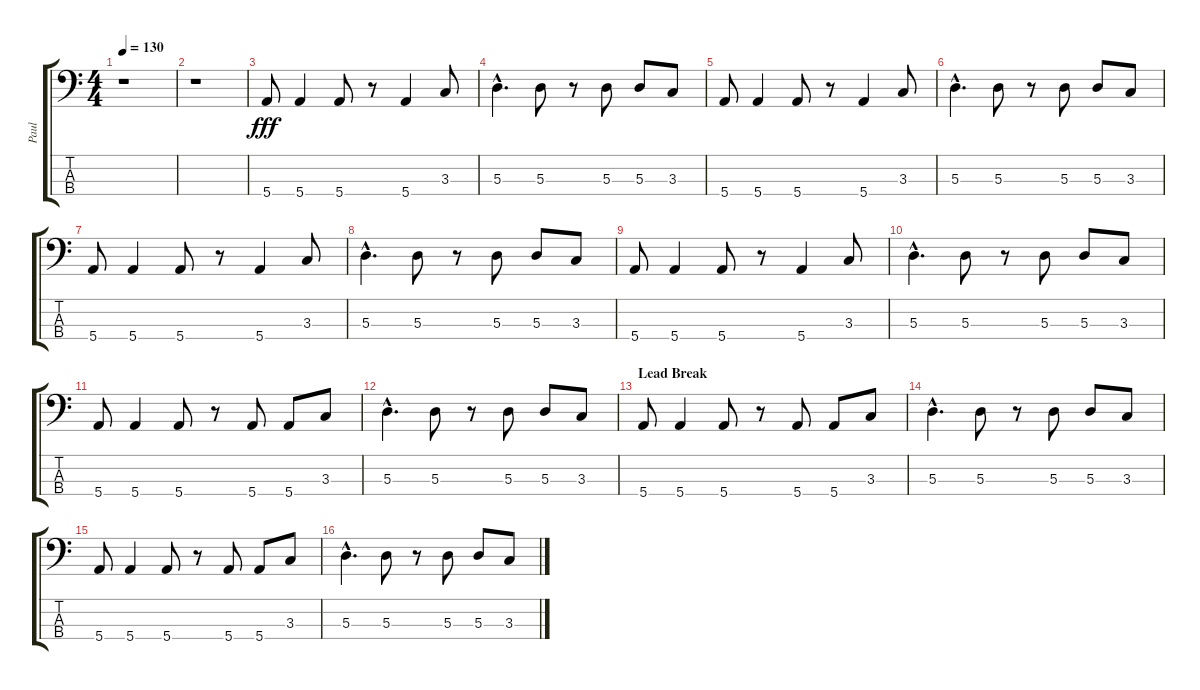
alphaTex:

\track ("Paul" "Paul") {instrument acousticbass}
\staff {score tabs}
\tuning (G2 D2 A1 E1) {hide}
\ts (4 4)
\tempo 130
\clef f4
\ks c
r.1{dy fff} |
r.1 |
5.4.8 5.4.4 5.4.8 r.8 5.4.4 3.3.8 |
5.3{hac}.4{d} 5.3.8 r.8 5.3.8 5.3.8 3.3.8 |
5.4.8 5.4.4 5.4.8 r.8 5.4.4 3.3.8 |
5.3{hac}.4{d} 5.3.8 r.8 5.3.8 5.3.8 3.3.8 |
5.4.8 5.4.4 5.4.8 r.8 5.4.4 3.3.8 |
5.3{hac}.4{d} 5.3.8 r.8 5.3.8 5.3.8 3.3.8 |
5.4.8 5.4.4 5.4.8 r.8 5.4.4 3.3.8 |
5.3{hac}.4{d} 5.3.8 r.8 5.3.8 5.3.8 3.3.8 |
5.4.8 5.4.4 5.4.8 r.8 5.4.8 5.4.8 3.3.8 |
5.3{hac}.4{d} 5.3.8 r.8 5.3.8 5.3.8 3.3.8 |
\section ("" "Lead Break")
5.4.8 5.4.4 5.4.8 r.8 5.4.8 5.4.8 3.3.8 |
5.3{hac}.4{d} 5.3.8 r.8 5.3.8 5.3.8 3.3.8 |
5.4.8 5.4.4 5.4.8 r.8 5.4.8 5.4.8 3.3.8 |
5.3{hac}.4{d} 5.3.8 r.8 5.3.8 5.3.8 3.3.8
